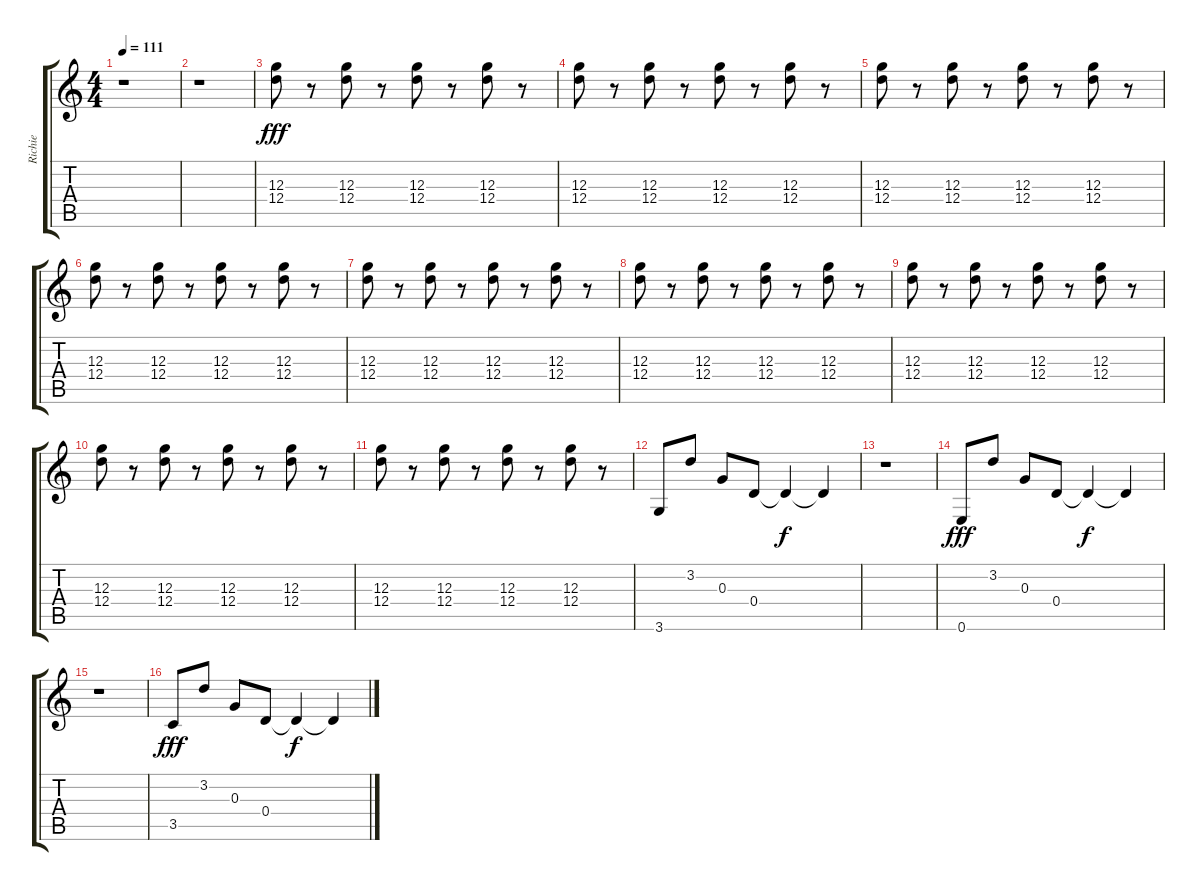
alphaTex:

\track ("Richie" "Richie") {instrument overdrivenguitar}
\staff {score tabs}
\tuning (E4 B3 G3 D3 A2 E2) {hide}
\ts (4 4)
\tempo 111
\clef g2
\ks c
r.1{dy fff instrument overdrivenguitar} |
r.1 |
(12.3 12.4).8 r.8 (12.3 12.4).8 r.8 (12.3 12.4).8 r.8 (12.3 12.4).8 r.8 |
(12.3 12.4).8 r.8 (12.3 12.4).8 r.8 (12.3 12.4).8 r.8 (12.3 12.4).8 r.8 |
(12.3 12.4).8 r.8 (12.3 12.4).8 r.8 (12.3 12.4).8 r.8 (12.3 12.4).8 r.8 |
(12.3 12.4).8 r.8 (12.3 12.4).8 r.8 (12.3 12.4).8 r.8 (12.3 12.4).8 r.8 |
(12.3 12.4).8 r.8 (12.3 12.4).8 r.8 (12.3 12.4).8 r.8 (12.3 12.4).8 r.8 |
(12.3 12.4).8 r.8 (12.3 12.4).8 r.8 (12.3 12.4).8 r.8 (12.3 12.4).8 r.8 |
(12.3 12.4).8 r.8 (12.3 12.4).8 r.8 (12.3 12.4).8 r.8 (12.3 12.4).8 r.8 |
(12.3 12.4).8 r.8 (12.3 12.4).8 r.8 (12.3 12.4).8 r.8 (12.3 12.4).8 r.8 |
(12.3 12.4).8 r.8 (12.3 12.4).8 r.8 (12.3 12.4).8 r.8 (12.3 12.4).8 r.8 |
3.6.8 3.2.8 0.3.8 0.4.8 0.4{t}.4{dy f} 0.4{t}.4 |
r.1 |
0.6.8{dy fff} 3.2.8 0.3.8 0.4.8 0.4{t}.4{dy f} 0.4{t}.4 |
r.1 |
3.5.8{dy fff} 3.2.8 0.3.8 0.4.8 0.4{t}.4{dy f} 0.4{t}.4
